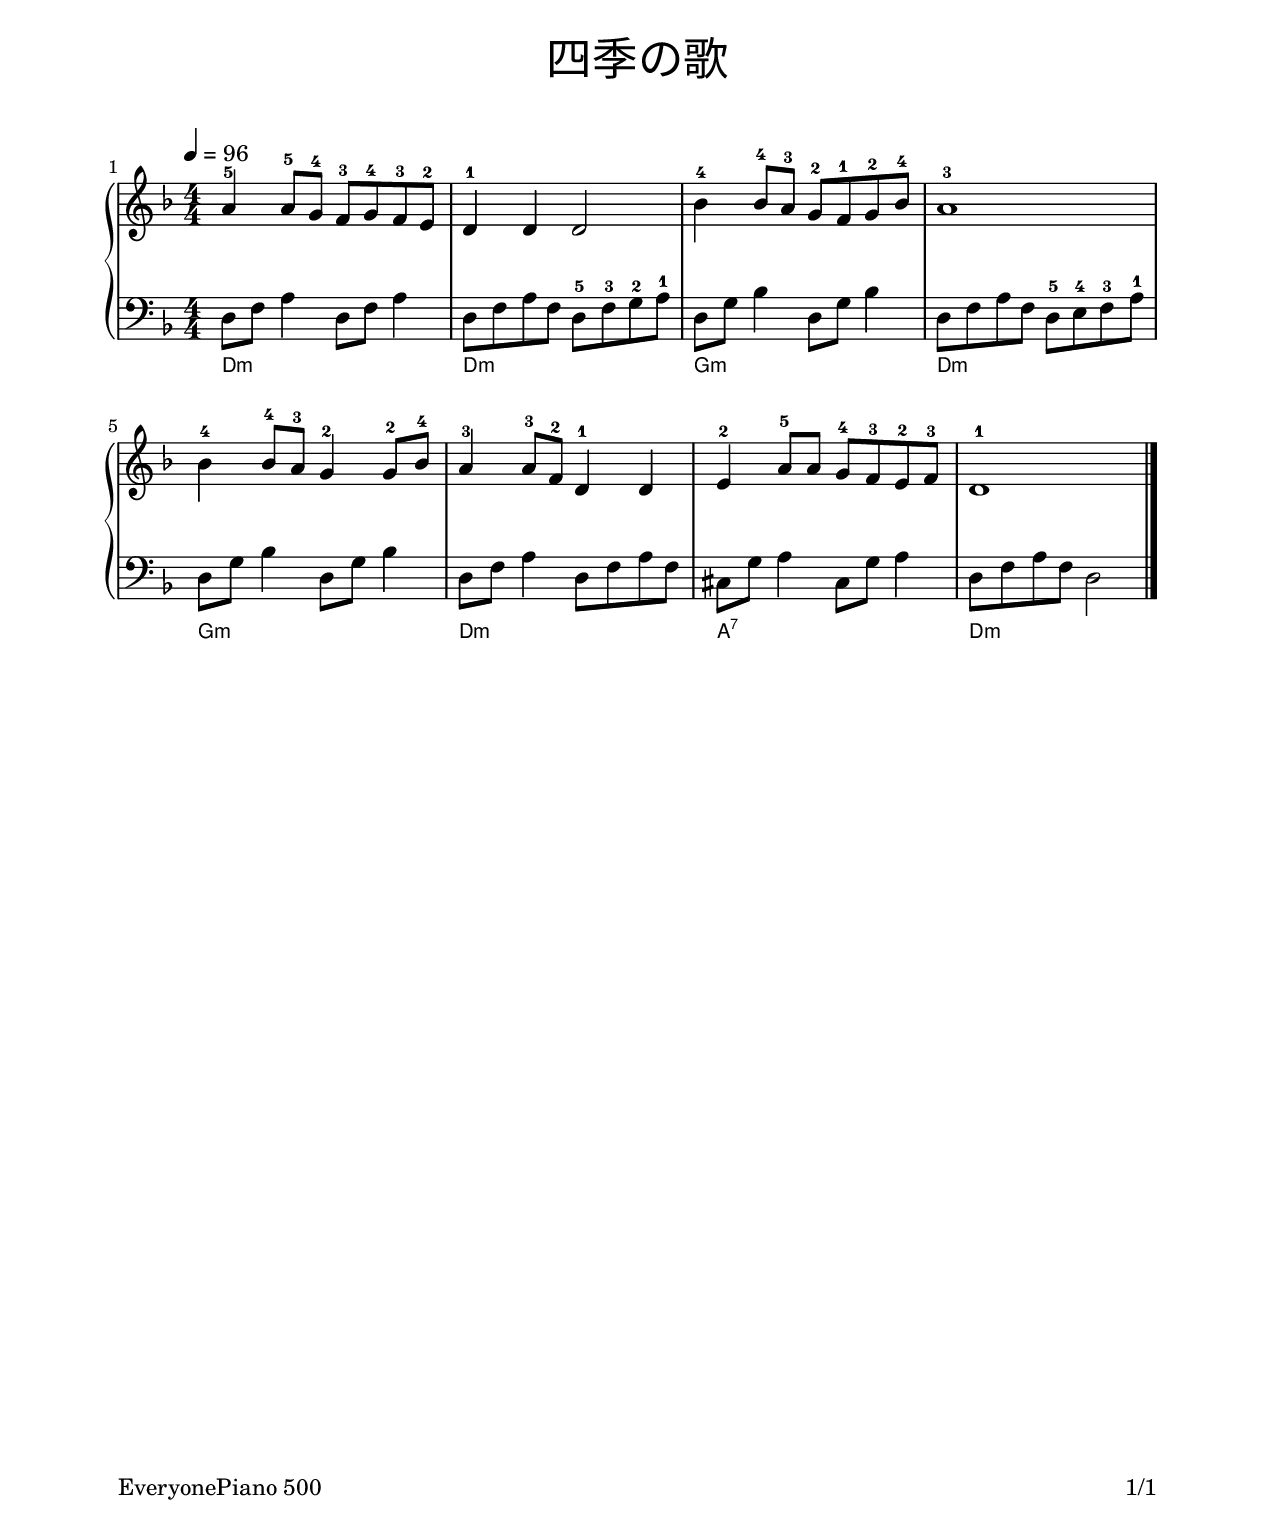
\version "2.24.3"
\include "../template.v1.ly"

\header {
  title = \markup \override #'((font-name . "FangSong")(font-size . 6)) "四季の歌"
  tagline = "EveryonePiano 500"
}

\paper {
  total-page = 1
}

\markup \vspace #1.25

Aseven = { cs8 g8 a4    }
Dmi    = { d8  f8 a4    }
Dmii   = { d8  f8 a8 f8 }
Gm     = { d8  g8 bf4   }

\score {
  \new PianoStaff <<
    \new Staff {
      \tempo 4 = 96
      \clef treble
      \key f \major
      \time 4/4
      
      a'4^5  a'8^5  g'8^4 f'8^3 g'8^4 f'8^3 e'8^2  | d'4^1 d'4         d'2       | bf'4^4 bf'8^4 a'8^3 g'8^2 f'8^1 g'8^2 bf'8^4 | a'1^3 | \break
      bf'4^4 bf'8^4 a'8^3 g'4^2       g'8^2 bf'8^4 | a'4^3 a'8^3 f'8^2 d'4^1 d'4 | e'4^2  a'8^5  a'8   g'8^4 f'8^3 e'8^2 f'8^3  | d'1^1 | \bar "|."
    }
    \new Staff {
      \clef bass
      \key f \major
      \time 4/4
      
      \Dmi \Dmi | \Dmii d8^5 f8^3 g8^2 a8^1 | \Gm     \Gm     | \Dmii d8^5 e8^4 f8^3 a8^1 |
      \Gm  \Gm  | \Dmi  \Dmii               | \Aseven \Aseven | \Dmii d2                  |
    }
    \chords {
      d1:m | d1:m | g1:m | d1:m |
      g1:m | d1:m | a1:7 | d1:m |
    }
  >>
  \layout {}
  \midi {}
}
